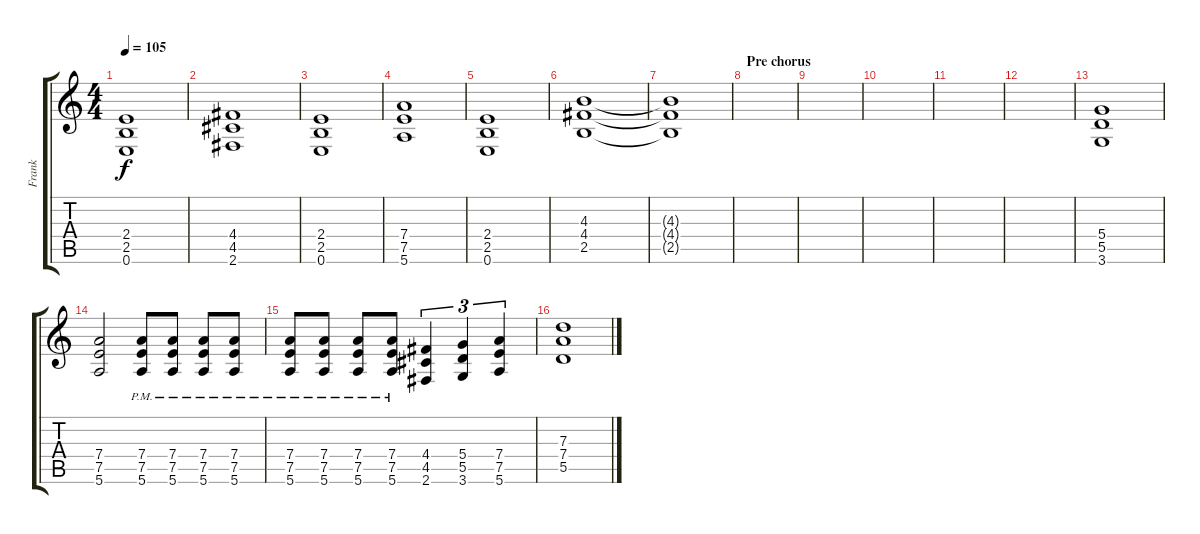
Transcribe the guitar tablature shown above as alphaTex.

\track ("Frank" "Frank") {instrument distortionguitar}
\staff {score tabs}
\tuning (E4 B3 G3 D3 A2 E2) {hide}
\ts (4 4)
\tempo 105
\clef g2
\ks c
(2.4 2.5 0.6).1{dy f} |
(4.4 4.5 2.6).1 |
(2.4 2.5 0.6).1 |
(7.4 7.5 5.6).1 |
(2.4 2.5 0.6).1 |
(4.3 4.4 2.5).1 |
(4.3{t} 4.4{t} 2.5{t}).1 |
\section ("" "Pre chorus")
|
|
|
|
|
(5.4 5.5 3.6).1{volume 13 instrument distortionguitar} |
(7.4 7.5 5.6).2 (7.4{pm} 7.5{pm} 5.6{pm}).8 (7.4{pm} 7.5{pm} 5.6{pm}).8 (7.4{pm} 7.5{pm} 5.6{pm}).8 (7.4{pm} 7.5{pm} 5.6{pm}).8 |
(7.4{pm} 7.5{pm} 5.6{pm}).8 (7.4{pm} 7.5{pm} 5.6{pm}).8 (7.4{pm} 7.5{pm} 5.6{pm}).8 (7.4{pm} 7.5{pm} 5.6{pm}).8 (4.4 4.5 2.6).4{tu (3 2)} (5.4 5.5 3.6).4{tu (3 2)} (7.4 7.5 5.6).4{tu (3 2)} |
(7.3 7.4 5.5).1
